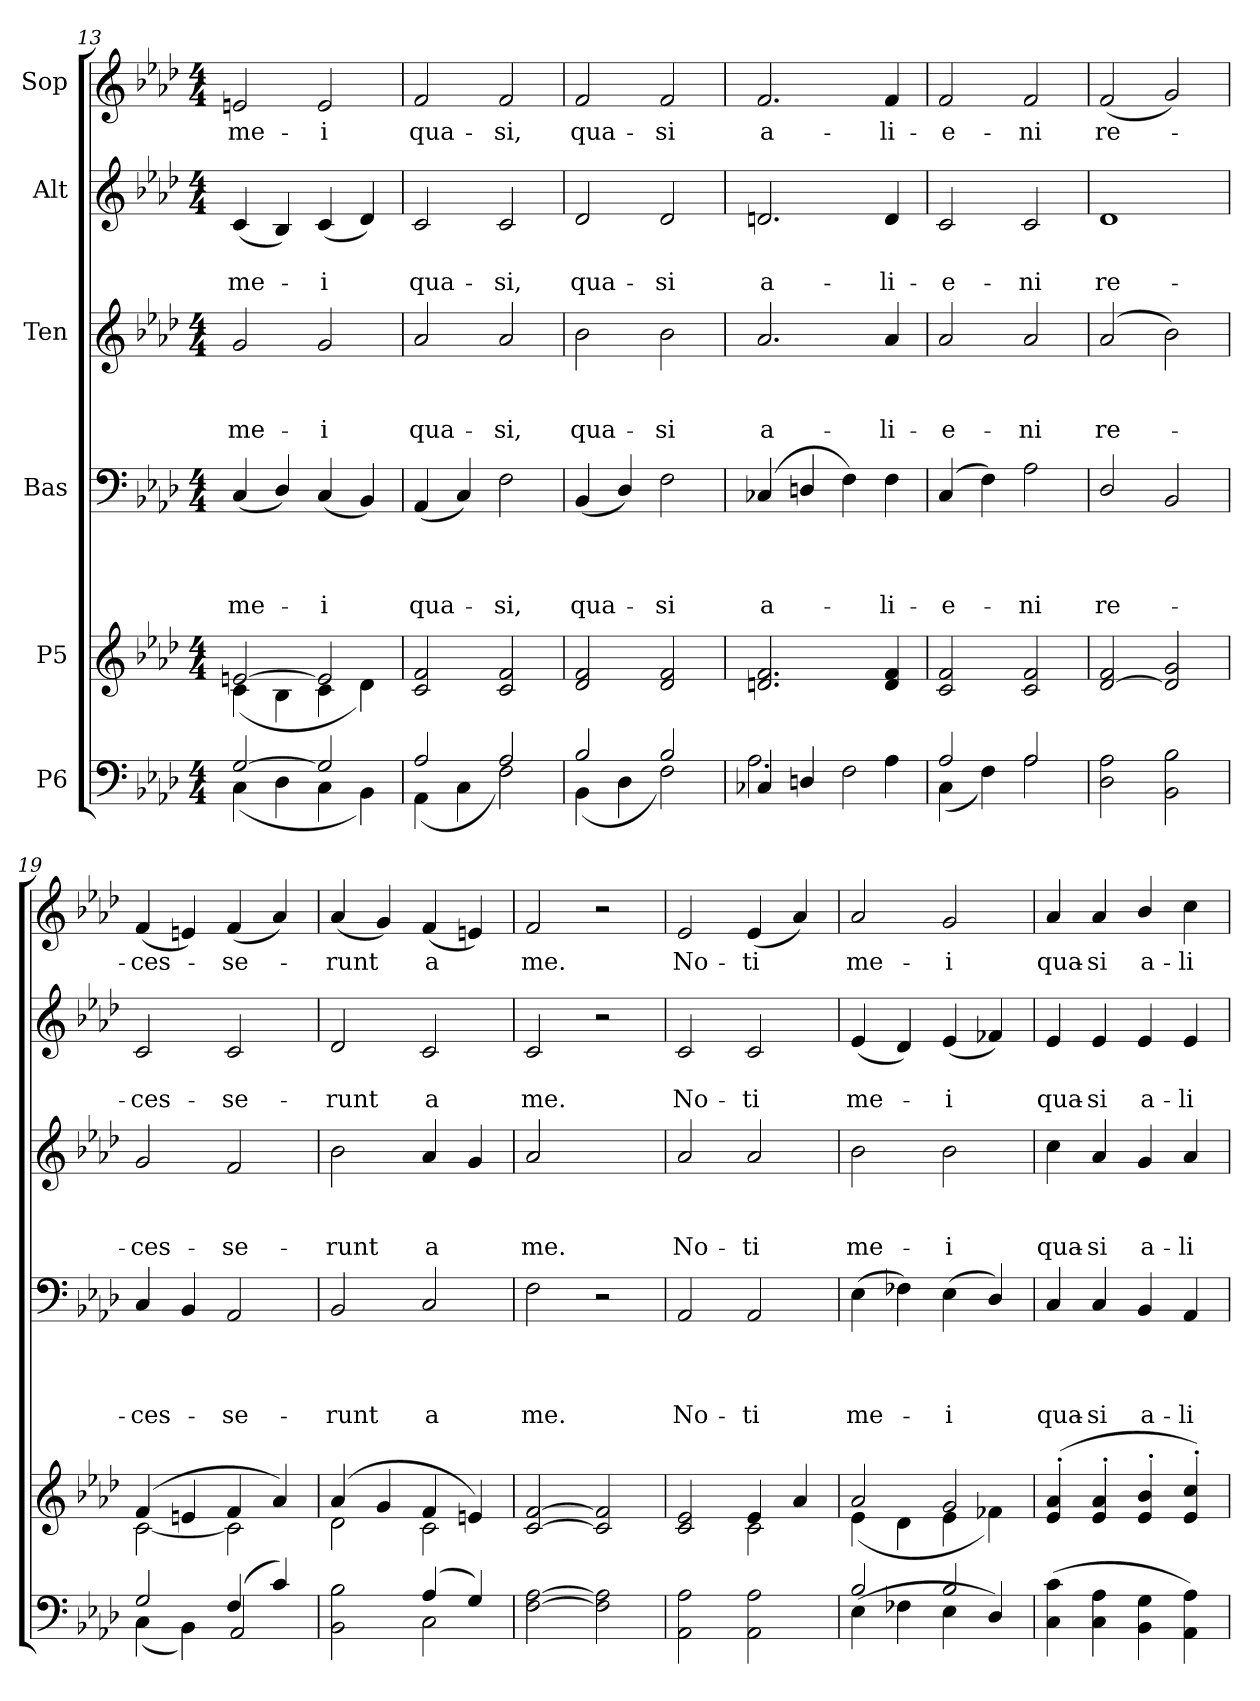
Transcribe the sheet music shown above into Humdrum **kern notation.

**kern	**kern	**kern	**text	**text	**text	**text	**kern	**text	**text	**text	**kern	**text	**text	**kern	**text
*part6	*part5	*part4	*part4	*part4	*part4	*part4	*part3	*part3	*part3	*part3	*part2	*part2	*part2	*part1	*part1
*staff6	*staff5	*staff4	*staff4	*staff4	*staff4	*staff4	*staff3	*staff3	*staff3	*staff3	*staff2	*staff2	*staff2	*staff1	*staff1
*I"P6	*I"P5	*I"Bas	*	*	*	*	*I"Ten	*	*	*	*I"Alt	*	*	*I"Sop	*
*clefF4	*clefG2	*clefF4	*	*	*	*	*clefG2	*	*	*	*clefG2	*	*	*clefG2	*
*k[b-e-a-d-]	*k[b-e-a-d-]	*k[b-e-a-d-]	*	*	*	*	*k[b-e-a-d-]	*	*	*	*k[b-e-a-d-]	*	*	*k[b-e-a-d-]	*
*A-:	*A-:	*A-:	*	*	*	*	*A-:	*	*	*	*A-:	*	*	*A-:	*
*M4/4	*M4/4	*M4/4	*	*	*	*	*M4/4	*	*	*	*M4/4	*	*	*M4/4	*
=13	=13	=13	=13	=13	=13	=13	=13	=13	=13	=13	=13	=13	=13	=13	=13
*^	*^	*	*	*	*	*	*	*	*	*	*	*	*	*	*
!	!	!	!	!	!	!	!	!LO:LY:b	!	!	!	!LO:LY:b	!	!	!LO:LY:b	!	!LO:LY:b
[>2G/	(<4C\	[>2en/	(<4c\	(<4C/	.	.	.	me-	2g/	.	.	me-	(<4c/	.	me-	2en/	me-
.	4D-\	.	4B-\	4D-/)	.	.	.	.	.	.	.	.	4B-/)	.	.	.	.
!	!	!	!	!	!	!	!	!LO:LY:b	!	!	!	!LO:LY:b	!	!	!LO:LY:b	!	!LO:LY:b
2G/]	4C\	2e/]	4c\	(<4C/	.	.	.	-i	2g/	.	.	-i	(<4c/	.	-i	2e/	-i
.	4BB-\)	.	4d-\)	4BB-/)	.	.	.	.	.	.	.	.	4d-/)	.	.	.	.
=14	=14	=14	=14	=14	=14	=14	=14	=14	=14	=14	=14	=14	=14	=14	=14	=14	=14
!	!	!	!	!	!	!	!	!LO:LY:b	!	!	!	!LO:LY:b	!	!	!LO:LY:b	!	!LO:LY:b
2A-/	(<4AA-\	2c/ 2f/	1ryy	(<4AA-/	.	.	.	qua-	2a-/	.	.	qua-	2c/	.	qua-	2f/	qua-
.	4C\	.	.	4C/)	.	.	.	.	.	.	.	.	.	.	.	.	.
!	!	!	!	!	!	!	!	!LO:LY:b	!	!	!	!LO:LY:b	!	!	!LO:LY:b	!	!LO:LY:b
2A-/	2F\)	2c/ 2f/	.	2F\	.	.	.	-si,	2a-/	.	.	-si,	2c/	.	-si,	2f/	-si,
=15	=15	=15	=15	=15	=15	=15	=15	=15	=15	=15	=15	=15	=15	=15	=15	=15	=15
!	!	!	!	!	!	!	!	!LO:LY:b	!	!	!	!LO:LY:b	!	!	!LO:LY:b	!	!LO:LY:b
2B-/	(<4BB-\	2d-/ 2f/	1ryy	(<4BB-/	.	.	.	qua-	2b-\	.	.	qua-	2d-/	.	qua-	2f/	qua-
.	4D-\	.	.	4D-/)	.	.	.	.	.	.	.	.	.	.	.	.	.
!	!	!	!	!	!	!	!	!LO:LY:b	!	!	!	!LO:LY:b	!	!	!LO:LY:b	!	!LO:LY:b
2B-/	2F\)	2d-/ 2f/	.	2F\	.	.	.	-si	2b-\	.	.	-si	2d-/	.	-si	2f/	-si
!!LO:PB:g=z
=16	=16	=16	=16	=16	=16	=16	=16	=16	=16	=16	=16	=16	=16	=16	=16	=16	=16
!	!	!	!	!	!	!	!	!LO:LY:b	!	!	!	!LO:LY:b	!	!	!LO:LY:b	!	!LO:LY:b
4C-X/	2.A-\	2.dn/ 2.f/	1ryy	(>4C-X/	.	.	.	a-	2.a-/	.	.	a-	2.dn/	.	a-	2.f/	a-
4Dn/	.	.	.	4Dn/	.	.	.	.	.	.	.	.	.	.	.	.	.
2F\	.	.	.	4F\)	.	.	.	.	.	.	.	.	.	.	.	.	.
!	!	!	!	!	!	!	!	!LO:LY:b	!	!	!	!LO:LY:b	!	!	!LO:LY:b	!	!LO:LY:b
.	4A-\	4d/ 4f/	.	4F\	.	.	.	-li-	4a-/	.	.	-li-	4d/	.	-li-	4f/	-li-
=17	=17	=17	=17	=17	=17	=17	=17	=17	=17	=17	=17	=17	=17	=17	=17	=17	=17
!	!	!	!	!	!	!	!	!LO:LY:b	!	!	!	!LO:LY:b	!	!	!LO:LY:b	!	!LO:LY:b
2A-/	(<4C\	2c/ 2f/	1ryy	(<4C/	.	.	.	-e-	2a-/	.	.	-e-	2c/	.	-e-	2f/	-e-
.	4F\)	.	.	4F\)	.	.	.	.	.	.	.	.	.	.	.	.	.
!	!	!	!	!	!	!	!	!LO:LY:b	!	!	!	!LO:LY:b	!	!	!LO:LY:b	!	!LO:LY:b
2A-/	2A-\	2c/ 2f/	.	2A-\	.	.	.	-ni	2a-/	.	.	-ni	2c/	.	-ni	2f/	-ni
=18	=18	=18	=18	=18	=18	=18	=18	=18	=18	=18	=18	=18	=18	=18	=18	=18	=18
!	!	!	!	!	!	!	!	!LO:LY:b	!	!	!	!LO:LY:b	!	!	!LO:LY:b	!	!LO:LY:b
2D-\ 2A-\	1ryy	[<2d-/ 2f/	1ryy	2D-/	.	.	.	re-	(<2a-/	.	.	re-	1d-	.	re-	(<2f/	re-
2BB-\ 2B-\	.	2d-/] 2g/	.	2BB-/	.	.	.	.	2b-\)	.	.	.	.	.	.	2g/)	.
=19	=19	=19	=19	=19	=19	=19	=19	=19	=19	=19	=19	=19	=19	=19	=19	=19	=19
!	!	!	!	!	!	!	!	!LO:LY:b	!	!	!	!LO:LY:b	!	!	!LO:LY:b	!	!LO:LY:b
2G/	(<4C\	(>4f/	[<2c\	4C/	.	.	.	-ces-	2g/	.	.	-ces-	2c/	.	-ces-	(<4f/	-ces-
.	4BB-\)	4en/	.	4BB-/	.	.	.	.	.	.	.	.	.	.	.	4en/)	.
!	!	!	!	!	!	!	!	!LO:LY:b	!	!	!	!LO:LY:b	!	!	!LO:LY:b	!	!LO:LY:b
(>4F/	2AA-/	4f/	2c\]	2AA-/	.	.	.	-se-	2f/	.	.	-se-	2c/	.	-se-	(<4f/	-se-
4c/)	.	4a-/)	.	.	.	.	.	.	.	.	.	.	.	.	.	4a-/)	.
=20	=20	=20	=20	=20	=20	=20	=20	=20	=20	=20	=20	=20	=20	=20	=20	=20	=20
!	!	!	!	!	!	!	!	!LO:LY:b	!	!	!	!LO:LY:b	!	!	!LO:LY:b	!	!LO:LY:b
2ryy	2BB-\ 2B-\	(>4a-/	2d-\	2BB-/	.	.	.	-runt	2b-\	.	.	-runt	2d-/	.	-runt	(<4a-/	-runt
.	.	4g/	.	.	.	.	.	.	.	.	.	.	.	.	.	4g/)	.
!	!	!	!	!	!	!	!	!LO:LY:b	!	!	!	!LO:LY:b	!	!	!LO:LY:b	!	!LO:LY:b
(>4A-/	2C\	4f/	2c\	2C/	.	.	.	a	4a-/	.	.	a	2c/	.	a	(<4f/	a
4G/)	.	4en/)	.	.	.	.	.	.	4g/	.	.	.	.	.	.	4en/)	.
=21	=21	=21	=21	=21	=21	=21	=21	=21	=21	=21	=21	=21	=21	=21	=21	=21	=21
!	!	!	!	!	!	!	!	!LO:LY:b	!	!	!	!LO:LY:b	!	!	!LO:LY:b	!	!LO:LY:b
[<2F\ [>2A-\	1ryy	[<2c/ [>2f/	1ryy	2F\	.	.	.	me.	2a-/	.	.	me.	2c/	.	me.	2f/	me.
2F\] 2A-\]	.	2c/] 2f/]	.	2r	.	.	.	.	2ryy	.	.	.	2r	.	.	2r	.
=22	=22	=22	=22	=22	=22	=22	=22	=22	=22	=22	=22	=22	=22	=22	=22	=22	=22
!	!	!	!	!	!	!	!	!LO:LY:b	!	!	!	!LO:LY:b	!	!	!LO:LY:b	!	!LO:LY:b
2AA-\ 2A-\	1ryy	2c/ 2e-/	2ryy	2AA-/	.	.	.	No-	2a-/	.	.	No-	2c/	.	No-	2e-/	No-
!	!	!	!	!	!	!	!	!LO:LY:b	!	!	!	!LO:LY:b	!	!	!LO:LY:b	!	!LO:LY:b
2AA-\ 2A-\	.	4e-/	2c\	2AA-/	.	.	.	-ti	2a-/	.	.	-ti	2c/	.	-ti	(<4e-/	-ti
.	.	4a-/	.	.	.	.	.	.	.	.	.	.	.	.	.	4a-/)	.
!!LO:LB:g=z
=23	=23	=23	=23	=23	=23	=23	=23	=23	=23	=23	=23	=23	=23	=23	=23	=23	=23
!	!	!	!	!	!	!	!	!LO:LY:b	!	!	!	!LO:LY:b	!	!	!LO:LY:b	!	!LO:LY:b
2B-/	(<4E-\	2a-/	(<4e-\	(>4E-\	.	.	.	me-	2b-\	.	.	me-	(<4e-/	.	me-	2a-/	me-
.	4F-X\	.	4d-\	4F-X\)	.	.	.	.	.	.	.	.	4d-/)	.	.	.	.
!	!	!	!	!	!	!	!	!LO:LY:b	!	!	!	!LO:LY:b	!	!	!LO:LY:b	!	!LO:LY:b
2B-/	4E-\	2g/	4e-\	(>4E-\	.	.	.	-i	2b-\	.	.	-i	(<4e-/	.	-i	2g/	-i
.	4D-/)	.	4f-X\)	4D-/)	.	.	.	.	.	.	.	.	4f-X/)	.	.	.	.
=24	=24	=24	=24	=24	=24	=24	=24	=24	=24	=24	=24	=24	=24	=24	=24	=24	=24
!	!	!	!	!	!	!	!	!LO:LY:b	!	!	!	!LO:LY:b	!	!	!LO:LY:b	!	!LO:LY:b
(>4C\ 4c\	1ryy	(<4e-/'> 4a-/'>	1ryy	4C/	.	.	.	qua-	4cc\	.	.	qua-	4e-/	.	qua-	4a-/	qua-
!	!	!	!	!	!	!	!	!LO:LY:b	!	!	!	!LO:LY:b	!	!	!LO:LY:b	!	!LO:LY:b
4C\ 4A-\	.	4e-/'> 4a-/'>	.	4C/	.	.	.	-si	4a-/	.	.	-si	4e-/	.	-si	4a-/	-si
!	!	!	!	!	!	!	!	!LO:LY:b	!	!	!	!LO:LY:b	!	!	!LO:LY:b	!	!LO:LY:b
4BB-\ 4G\	.	4e-/'> 4b-/'>	.	4BB-/	.	.	.	a-	4g/	.	.	a-	4e-/	.	a-	4b-/	a-
!	!	!	!	!	!	!	!	!LO:LY:b	!	!	!	!LO:LY:b	!	!	!LO:LY:b	!	!LO:LY:b
4AA-\ 4A-\)	.	4e-/'> 4cc/'>)	.	4AA-/	.	.	.	-li-	4a-/	.	.	-li-	4e-/	.	-li-	4cc\	-li-
*v	*v	*	*	*	*	*	*	*	*	*	*	*	*	*	*	*	*
*	*v	*v	*	*	*	*	*	*	*	*	*	*	*	*	*	*
=	=	=	=	=	=	=	=	=	=	=	=	=	=	=	=
*-	*-	*-	*-	*-	*-	*-	*-	*-	*-	*-	*-	*-	*-	*-	*-
